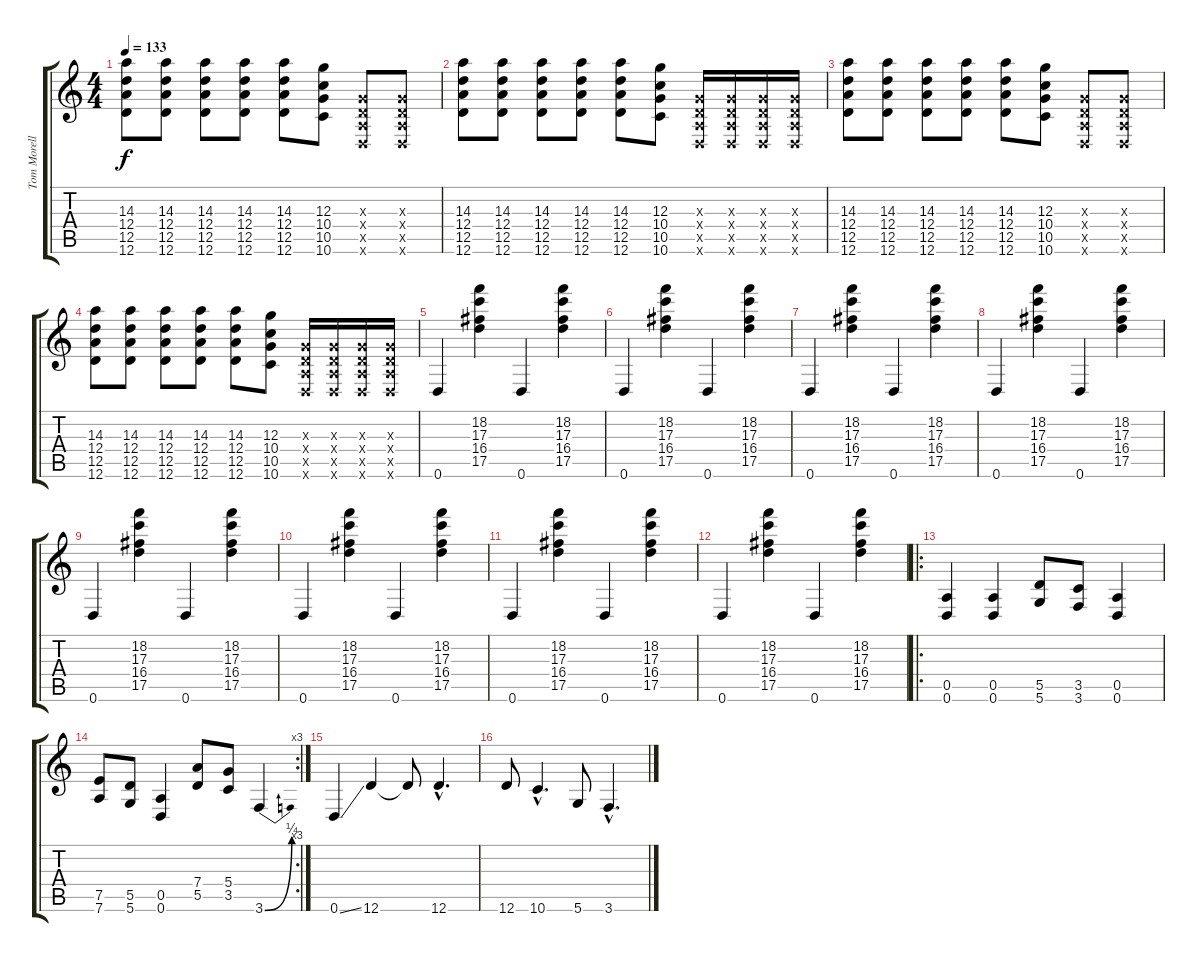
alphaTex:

\track ("Tom Morello" "Tom Morell") {instrument distortionguitar}
\staff {score tabs}
\tuning (E4 B3 G3 D3 A2 D2) {hide}
\ts (4 4)
\tempo 133
\clef g2
\ks c
(14.3 12.4 12.5 12.6).8{dy f} (14.3 12.4 12.5 12.6).8 (14.3 12.4 12.5 12.6).8 (14.3 12.4 12.5 12.6).8 (14.3 12.4 12.5 12.6).8 (12.3 10.4 10.5 10.6).8 (0.3{x} 0.4{x} 0.5{x} 0.6{x}).8 (0.3{x} 0.4{x} 0.5{x} 0.6{x}).8 |
(14.3 12.4 12.5 12.6).8 (14.3 12.4 12.5 12.6).8 (14.3 12.4 12.5 12.6).8 (14.3 12.4 12.5 12.6).8 (14.3 12.4 12.5 12.6).8 (12.3 10.4 10.5 10.6).8 (0.3{x} 0.4{x} 0.5{x} 0.6{x}).16 (0.3{x} 0.4{x} 0.5{x} 0.6{x}).16 (0.3{x} 0.4{x} 0.5{x} 0.6{x}).16 (0.3{x} 0.4{x} 0.5{x} 0.6{x}).16 |
(14.3 12.4 12.5 12.6).8 (14.3 12.4 12.5 12.6).8 (14.3 12.4 12.5 12.6).8 (14.3 12.4 12.5 12.6).8 (14.3 12.4 12.5 12.6).8 (12.3 10.4 10.5 10.6).8 (0.3{x} 0.4{x} 0.5{x} 0.6{x}).8 (0.3{x} 0.4{x} 0.5{x} 0.6{x}).8 |
(14.3 12.4 12.5 12.6).8 (14.3 12.4 12.5 12.6).8 (14.3 12.4 12.5 12.6).8 (14.3 12.4 12.5 12.6).8 (14.3 12.4 12.5 12.6).8 (12.3 10.4 10.5 10.6).8 (0.3{x} 0.4{x} 0.5{x} 0.6{x}).16 (0.3{x} 0.4{x} 0.5{x} 0.6{x}).16 (0.3{x} 0.4{x} 0.5{x} 0.6{x}).16 (0.3{x} 0.4{x} 0.5{x} 0.6{x}).16 |
0.6.4 (18.2 17.3 16.4 17.5).4 0.6.4 (18.2 17.3 16.4 17.5).4 |
0.6.4 (18.2 17.3 16.4 17.5).4 0.6.4 (18.2 17.3 16.4 17.5).4 |
0.6.4 (18.2 17.3 16.4 17.5).4 0.6.4 (18.2 17.3 16.4 17.5).4 |
0.6.4 (18.2 17.3 16.4 17.5).4 0.6.4 (18.2 17.3 16.4 17.5).4 |
0.6.4 (18.2 17.3 16.4 17.5).4 0.6.4 (18.2 17.3 16.4 17.5).4 |
0.6.4 (18.2 17.3 16.4 17.5).4 0.6.4 (18.2 17.3 16.4 17.5).4 |
0.6.4 (18.2 17.3 16.4 17.5).4 0.6.4 (18.2 17.3 16.4 17.5).4 |
0.6.4 (18.2 17.3 16.4 17.5).4 0.6.4 (18.2 17.3 16.4 17.5).4 |
\ro
(0.5 0.6).4 (0.5 0.6).4 (5.5 5.6).8 (3.5 3.6).8 (0.5 0.6).4 |
\rc 3
(7.5 7.6).8 (5.5 5.6).8 (0.5 0.6).4 (7.4 5.5).8 (5.4 3.5).8 3.6{be (bend 0 0 60 1)}.4 |
0.6{ss}.4 12.6.4 12.6{t}.8 12.6{hac}.4{d} |
12.6.8 10.6{hac}.4{d} 5.6.8 3.6{hac}.4{d}
